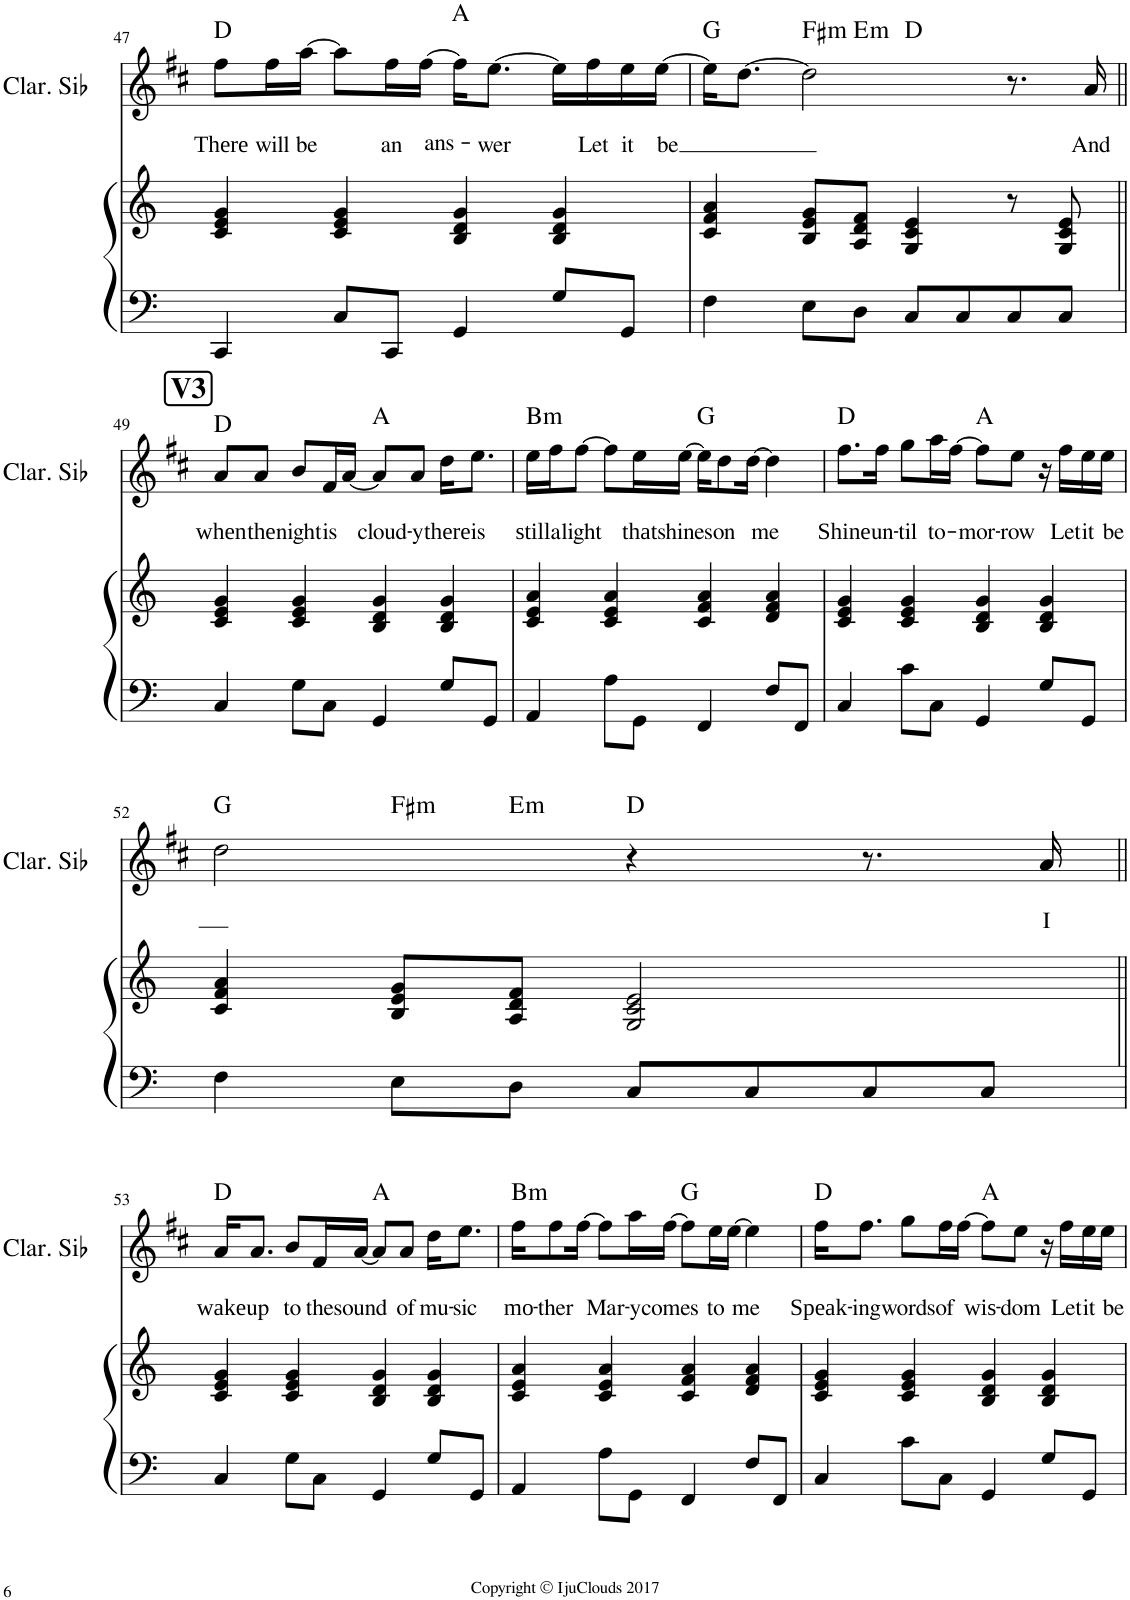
**kern	**kern	**kern	**text	**harte
*part2	*part2	*part1	*part1	*part1
*staff3	*staff2	*staff1	*staff1	*
*I"Piano	*	*I"Clarinette en Sib	*	*
*I'Pno	*	*I'Clar. Sib	*	*
!!LO:PB:g=z
*clefF4	*clefG2	*clefG2	*	*
*	*	*Trd1c2	*	*
*k[]	*k[]	*k[f#c#]	*	*
*M4/4	*M4/4	*M4/4	*	*
=47	=47	=47	=47	=47
!	!	!	!LO:LY:b	!
4CC/	4c/ 4e/ 4g/	8ff#\L	There	D:maj
!	!	!	!LO:LY:b	!
.	.	16ff#\L	will	.
!	!	!	!LO:LY:b	!
.	.	[16aa\JJ	be	.
8C/L	4c/ 4e/ 4g/	8aa\L]	.	.
!	!	!	!LO:LY:b	!
8CC/J	.	16ff#\L	an	.
!	!	!	!LO:LY:b	!
.	.	[16ff#\JJ	ans-	.
4GG/	4B/ 4d/ 4g/	16ff#\KL]	.	A:maj
!	!	!	!LO:LY:b	!
.	.	[8.ee\J	-wer	.
8G/L	4B/ 4d/ 4g/	16ee\LL]	.	.
!	!	!	!LO:LY:b	!
.	.	16ff#\	Let	.
!	!	!	!LO:LY:b	!
8GG/J	.	16ee\	it	.
!	!	!	!LO:LY:b	!
.	.	[16ee\JJ	be	.
=48	=48	=48	=48	=48
*	*	*^	*	*
*	*	*	*^	*	*
4F\	4c/ 4f/ 4a/	16ee\KL]	4.ryy	2ryy	.	G:maj
.	.	[8.dd\J	.	.	.	.
!	!	!	!	!	!	!LO:H:kt=m
8E\L	8B/ 8e/ 8g/L	2dd\]	.	.	.	F#:min
!	!	!	!	!	!	!LO:H:kt=m
8D\J	8A/ 8d/ 8f/J	.	2ryy	.	.	E:min
8C/L	4G/ 4c/ 4e/	.	.	2ryy	.	D:maj
8C/	.	.	.	.	.	.
8C/	8r	8.r	.	.	.	.
8C/J	8G/ 8c/ 8e/	.	8ryy	.	.	.
!	!	!	!	!	!LO:LY:b	!
.	.	16a/	.	.	And	.
!!LO:LB:g=z
!!LO:REH:place=s1:a:B:cj:fs=14:t=V3
=49||	=49||	=49||	=49||	=49||	=49||	=49||
!	!	!	!	!	!LO:LY:b	!
*	*	*v	*v	*v	*	*
4C/	4c/ 4e/ 4g/	8a/L	when	D:maj
!	!	!	!LO:LY:b	!
.	.	8a/J	the	.
!	!	!	!LO:LY:b	!
8G\L	4c/ 4e/ 4g/	8b/L	night	.
!	!	!	!LO:LY:b	!
8C\J	.	16f#/L	is	.
!	!	!	!LO:LY:b	!
.	.	[16a/JJ	cloud-	.
4GG/	4B/ 4d/ 4g/	8a/L]	.	A:maj
!	!	!	!LO:LY:b	!
.	.	8a/J	-y	.
!	!	!	!LO:LY:b	!
8G/L	4B/ 4d/ 4g/	16dd\KL	there	.
!	!	!	!LO:LY:b	!
.	.	8.ee\J	is	.
8GG/J	.	.	.	.
=50	=50	=50	=50	=50
!	!	!	!LO:LY:b	!LO:H:kt=m
4AA/	4c/ 4e/ 4a/	16ee\LL	still	B:min
!	!	!	!LO:LY:b	!
.	.	16ff#\J	a	.
!	!	!	!LO:LY:b	!
.	.	[8ff#\J	light	.
8A\L	4c/ 4e/ 4a/	8ff#\L]	.	.
!	!	!	!LO:LY:b	!
8GG\J	.	16ee\L	that	.
!	!	!	!LO:LY:b	!
.	.	[16ee\JJ	shines	.
4FF/	4c/ 4f/ 4a/	16ee\KL]	.	G:maj
!	!	!	!LO:LY:b	!
.	.	8dd\	on	.
!	!	!	!LO:LY:b	!
.	.	[16dd\Jk	me	.
8F/L	4d/ 4f/ 4a/	4dd\]	.	.
8FF/J	.	.	.	.
=51	=51	=51	=51	=51
!	!	!	!LO:LY:b	!
4C/	4c/ 4e/ 4g/	8.ff#\L	Shine	D:maj
!	!	!	!LO:LY:b	!
.	.	16ff#\Jk	un-	.
!	!	!	!LO:LY:b	!
8c\L	4c/ 4e/ 4g/	8gg\L	-til	.
!	!	!	!LO:LY:b	!
8C\J	.	16aa\L	to-	.
!	!	!	!LO:LY:b	!
.	.	[16ff#\JJ	-mor-	.
4GG/	4B/ 4d/ 4g/	8ff#\L]	.	A:maj
!	!	!	!LO:LY:b	!
.	.	8ee\J	-row	.
8G/L	4B/ 4d/ 4g/	16r	.	.
!	!	!	!LO:LY:b	!
.	.	16ff#\LL	Let	.
!	!	!	!LO:LY:b	!
8GG/J	.	16ee\	it	.
!	!	!	!LO:LY:b	!
.	.	16ee\JJ	be	.
!!LO:LB:g=z
=52	=52	=52	=52	=52
*	*	*^	*	*
*	*	*	*^	*	*
4F\	4c/ 4f/ 4a/	2dd\	4ryy	4.ryy	.	G:maj
!	!	!	!	!	!	!LO:H:kt=m
8E\L	8B/ 8e/ 8g/L	.	2.ryy	.	.	F#:min
!	!	!	!	!	!	!LO:H:kt=m
8D\J	8A/ 8d/ 8f/J	.	.	2ryy	.	E:min
8C/L	2G/ 2c/ 2e/	4r	.	.	.	D:maj
8C/	.	.	.	.	.	.
8C/	.	8.r	.	.	.	.
8C/J	.	.	.	8ryy	.	.
!	!	!	!	!	!LO:LY:b	!
.	.	16a/	.	.	I	.
!!LO:LB:g=z
=53||	=53||	=53||	=53||	=53||	=53||	=53||
!	!	!	!	!	!LO:LY:b	!
*	*	*v	*v	*v	*	*
4C/	4c/ 4e/ 4g/	16a/KL	wake	D:maj
!	!	!	!LO:LY:b	!
.	.	8.a/J	up	.
!	!	!	!LO:LY:b	!
8G\L	4c/ 4e/ 4g/	8b/L	to	.
!	!	!	!LO:LY:b	!
8C\J	.	16f#/L	the	.
!	!	!	!LO:LY:b	!
.	.	[16a/JJ	sound	.
4GG/	4B/ 4d/ 4g/	8a/L]	.	A:maj
!	!	!	!LO:LY:b	!
.	.	8a/J	of	.
!	!	!	!LO:LY:b	!
8G/L	4B/ 4d/ 4g/	16dd\KL	mu-	.
!	!	!	!LO:LY:b	!
.	.	8.ee\J	-sic	.
8GG/J	.	.	.	.
=54	=54	=54	=54	=54
!	!	!	!LO:LY:b	!LO:H:kt=m
4AA/	4c/ 4e/ 4a/	16ff#\KL	mo-	B:min
!	!	!	!LO:LY:b	!
.	.	8ff#\	-ther	.
!	!	!	!LO:LY:b	!
.	.	[16ff#\Jk	Mar-	.
8A\L	4c/ 4e/ 4a/	8ff#\L]	.	.
!	!	!	!LO:LY:b	!
8GG\J	.	16aa\L	-y	.
!	!	!	!LO:LY:b	!
.	.	[16ff#\JJ	comes	.
4FF/	4c/ 4f/ 4a/	8ff#\L]	.	G:maj
!	!	!	!LO:LY:b	!
.	.	16ee\L	to	.
!	!	!	!LO:LY:b	!
.	.	[16ee\JJ	me	.
8F/L	4d/ 4f/ 4a/	4ee\]	.	.
8FF/J	.	.	.	.
=55	=55	=55	=55	=55
!	!	!	!LO:LY:b	!
4C/	4c/ 4e/ 4g/	16ff#\KL	Speak-	D:maj
!	!	!	!LO:LY:b	!
.	.	8.ff#\J	-ing	.
!	!	!	!LO:LY:b	!
8c\L	4c/ 4e/ 4g/	8gg\L	words	.
!	!	!	!LO:LY:b	!
8C\J	.	16ff#\L	of	.
!	!	!	!LO:LY:b	!
.	.	[16ff#\JJ	wis-	.
4GG/	4B/ 4d/ 4g/	8ff#\L]	.	A:maj
!	!	!	!LO:LY:b	!
.	.	8ee\J	-dom	.
8G/L	4B/ 4d/ 4g/	16r	.	.
!	!	!	!LO:LY:b	!
.	.	16ff#\LL	Let	.
!	!	!	!LO:LY:b	!
8GG/J	.	16ee\	it	.
!	!	!	!LO:LY:b	!
.	.	16ee\JJ	be	.
=	=	=	=	=
*-	*-	*-	*-	*-
